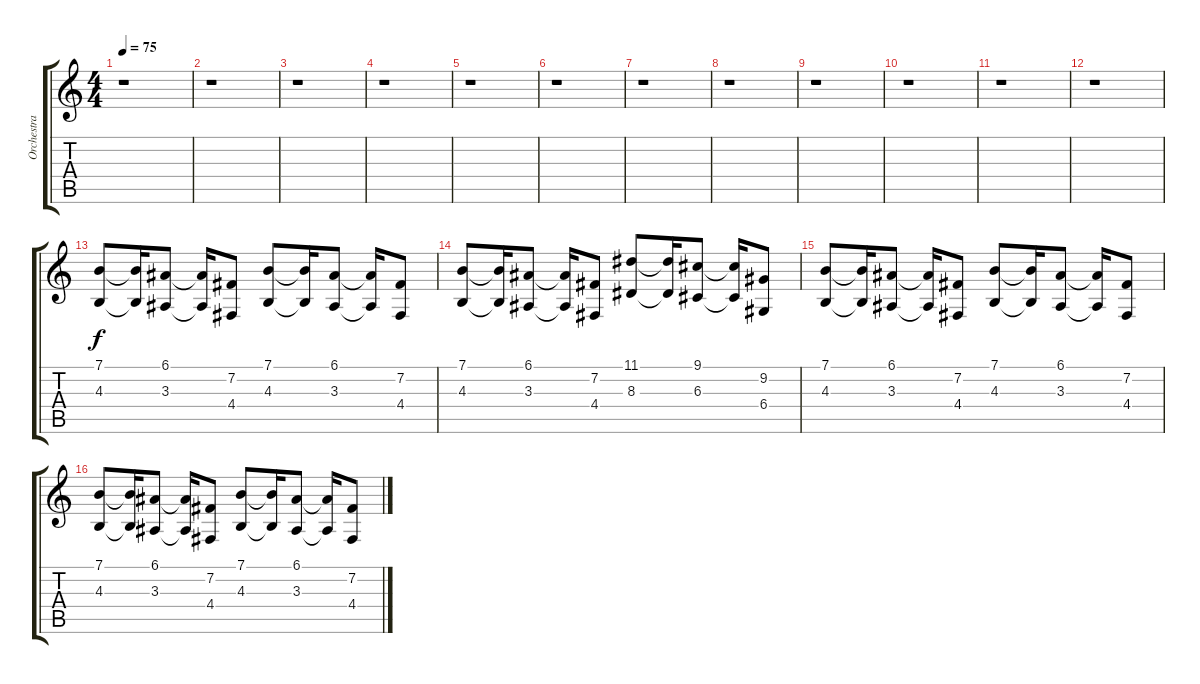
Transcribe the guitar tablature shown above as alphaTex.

\track ("Orchestra 2" "Orchestra ") {instrument stringensemble1}
\staff {score tabs}
\tuning (E4 B3 G3 D3 A2 E2) {hide}
\ts (4 4)
\tempo 75
\clef g2
\ks c
r.1{dy f} |
r.1 |
r.1 |
r.1 |
r.1 |
r.1 |
r.1 |
r.1 |
r.1 |
r.1 |
r.1 |
r.1 |
(7.1 4.3).8 (7.1{t} 4.3{t}).16 (6.1 3.3).8 (6.1{t} 3.3{t}).16 (7.2 4.4).8 (7.1 4.3).8 (7.1{t} 4.3{t}).16 (6.1 3.3).8 (6.1{t} 3.3{t}).16 (7.2 4.4).8 |
(7.1 4.3).8 (7.1{t} 4.3{t}).16 (6.1 3.3).8 (6.1{t} 3.3{t}).16 (7.2 4.4).8 (11.1 8.3).8 (11.1{t} 8.3{t}).16 (9.1 6.3).8 (9.1{t} 6.3{t}).16 (9.2 6.4).8 |
(7.1 4.3).8 (7.1{t} 4.3{t}).16 (6.1 3.3).8 (6.1{t} 3.3{t}).16 (7.2 4.4).8 (7.1 4.3).8 (7.1{t} 4.3{t}).16 (6.1 3.3).8 (6.1{t} 3.3{t}).16 (7.2 4.4).8 |
(7.1 4.3).8 (7.1{t} 4.3{t}).16 (6.1 3.3).8 (6.1{t} 3.3{t}).16 (7.2 4.4).8 (7.1 4.3).8 (7.1{t} 4.3{t}).16 (6.1 3.3).8 (6.1{t} 3.3{t}).16 (7.2 4.4).8
